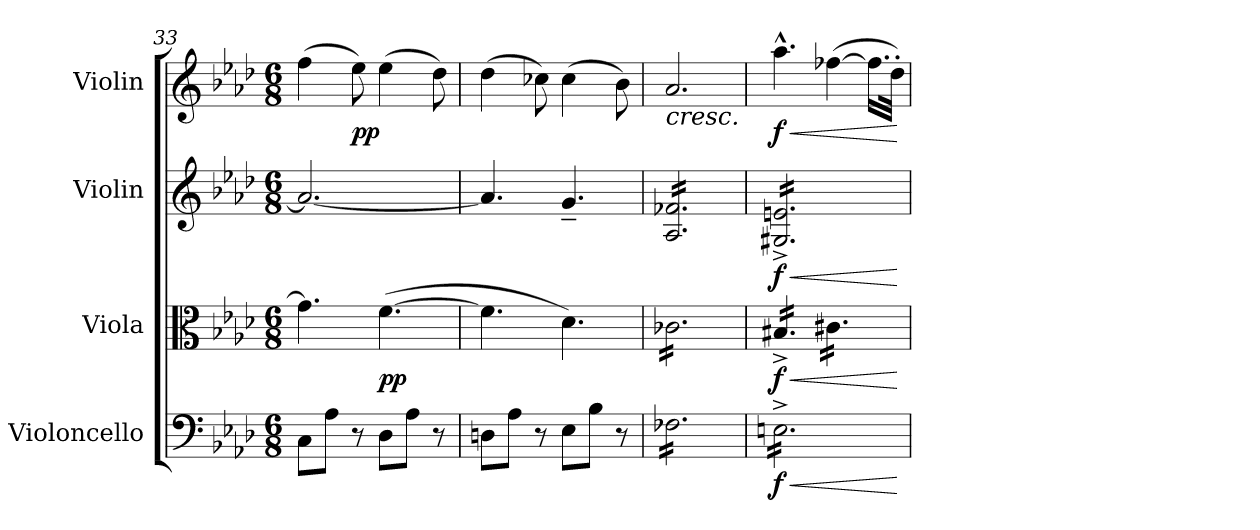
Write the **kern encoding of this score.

**kern	**dynam	**kern	**dynam	**kern	**dynam	**kern	**dynam
*part4	*part4	*part3	*part3	*part2	*part2	*part1	*part1
*staff4	*staff4	*staff3	*staff3	*staff2	*staff2	*staff1	*staff1
*I"Violoncello	*	*I"Viola	*	*I"Violin	*	*I"Violin	*
*I'Vc.	*	*I'Vla.	*	*I'Vln.	*	*I'Vln.	*
*clefF4	*	*clefC3	*	*clefG2	*	*clefG2	*
*k[b-e-a-d-]	*	*k[b-e-a-d-]	*	*k[b-e-a-d-]	*	*k[b-e-a-d-]	*
*M6/8	*	*M6/8	*	*M6/8	*	*M6/8	*
=33	=33	=33	=33	=33	=33	=33	=33
8C\L	.	4.g-\]	.	2.a-/_	.	(>4ff\	.
8A-\J	.	.	.	.	.	.	.
!	!	!	!	!	!	!	!LO:DY:b
8r	.	.	.	.	.	8ee-\)	pp
!	!	!	!LO:DY:b	!	!	!	!
8D-\L	.	(>[4.f\	pp	.	.	(>4ee-\	.
8A-\J	.	.	.	.	.	.	.
8r	.	.	.	.	.	8dd-\)	.
=34	=34	=34	=34	=34	=34	=34	=34
8Dn\L	.	4.f\]	.	4.a-/]	.	(>4dd-\	.
8A-\J	.	.	.	.	.	.	.
8r	.	.	.	.	.	8cc-X\)	.
8E-\L	.	4.d-\)	.	4.g~/	.	(>4cc-\	.
8B-\J	.	.	.	.	.	.	.
8r	.	.	.	.	.	8b-\)	.
=35	=35	=35	=35	=35	=35	=35	=35
!	!	!	!	!	!	!LO:TX:b:i:t=cresc.	!
!	!	!	!	!LO:TX:b:i:t=cresc.	!	!	!
!	!	!LO:TX:b:i:t=cresc.	!	!	!	!	!
!LO:TX:a:t=arco.	!	!	!	!	!	!	!
!LO:TX:b:i:t=cresc.	!	!	!	!	!	!	!
*tremolo	*	*	*	*	*	*	*
*	*	*tremolo	*	*	*	*	*
*	*	*	*	*tremolo	*	*	*
16F-X\LL	.	16c-X\LL	.	16A-/ 16f-X/LL	.	2.a-/	.
16F-X\	.	16c-X\	.	16A-/ 16f-X/	.	.	.
16F-X\	.	16c-X\	.	16A-/ 16f-X/	.	.	.
16F-X\	.	16c-X\	.	16A-/ 16f-X/	.	.	.
16F-X\	.	16c-X\	.	16A-/ 16f-X/	.	.	.
16F-X\	.	16c-X\	.	16A-/ 16f-X/	.	.	.
16F-X\	.	16c-X\	.	16A-/ 16f-X/	.	.	.
16F-X\	.	16c-X\	.	16A-/ 16f-X/	.	.	.
16F-X\	.	16c-X\	.	16A-/ 16f-X/	.	.	.
16F-X\	.	16c-X\	.	16A-/ 16f-X/	.	.	.
16F-X\	.	16c-X\	.	16A-/ 16f-X/	.	.	.
16F-X\JJ	.	16c-X\JJ	.	16A-/ 16f-X/JJ	.	.	.
=36	=36	=36	=36	=36	=36	=36	=36
!	!LO:HP:b	!	!LO:HP:b	!	!LO:HP:b	!	!LO:HP:b
!	!LO:DY:n=1:b	!	!LO:DY:n=1:b	!	!LO:DY:n=1:b	!	!LO:DY:n=1:b
16En^\LL	< f	16B#X^/LL	< f	16G#X/^ 16en/^LL	< f	4.aa-^^\	< f
16En^\	.	16B#X^/	.	16G#X/^ 16en/^	.	.	.
16En^\	.	16B#X^/	.	16G#X/^ 16en/^	.	.	.
16En^\	.	16B#X^/	.	16G#X/^ 16en/^	.	.	.
16En^\	.	16B#X^/	.	16G#X/^ 16en/^	.	.	.
16En^\	.	16B#X^/JJ	.	16G#X/^ 16en/^	.	.	.
16En^\	.	16c#X\LL	.	16G#X/^ 16en/^	.	(>[4ff-X\	.
16En^\	.	16c#X\	.	16G#X/^ 16en/^	.	.	.
16En^\	.	16c#X\	.	16G#X/^ 16en/^	.	.	.
16En^\	.	16c#X\	.	16G#X/^ 16en/^	.	.	.
16En^\	.	16c#X\	.	16G#X/^ 16en/^	.	16.ff-\LL]	.
16En^\JJ	.	16c#X\JJ	.	16G#X/^ 16en/^JJ	.	.	.
*	*	*	*	*Xtremolo	*	*	*
*	*	*Xtremolo	*	*	*	*	*
*Xtremolo	*	*	*	*	*	*	*
.	.	.	.	.	.	32dd-'\JJk)	.
.	[	.	[	.	[	.	[
=	=	=	=	=	=	=	=
*-	*-	*-	*-	*-	*-	*-	*-
